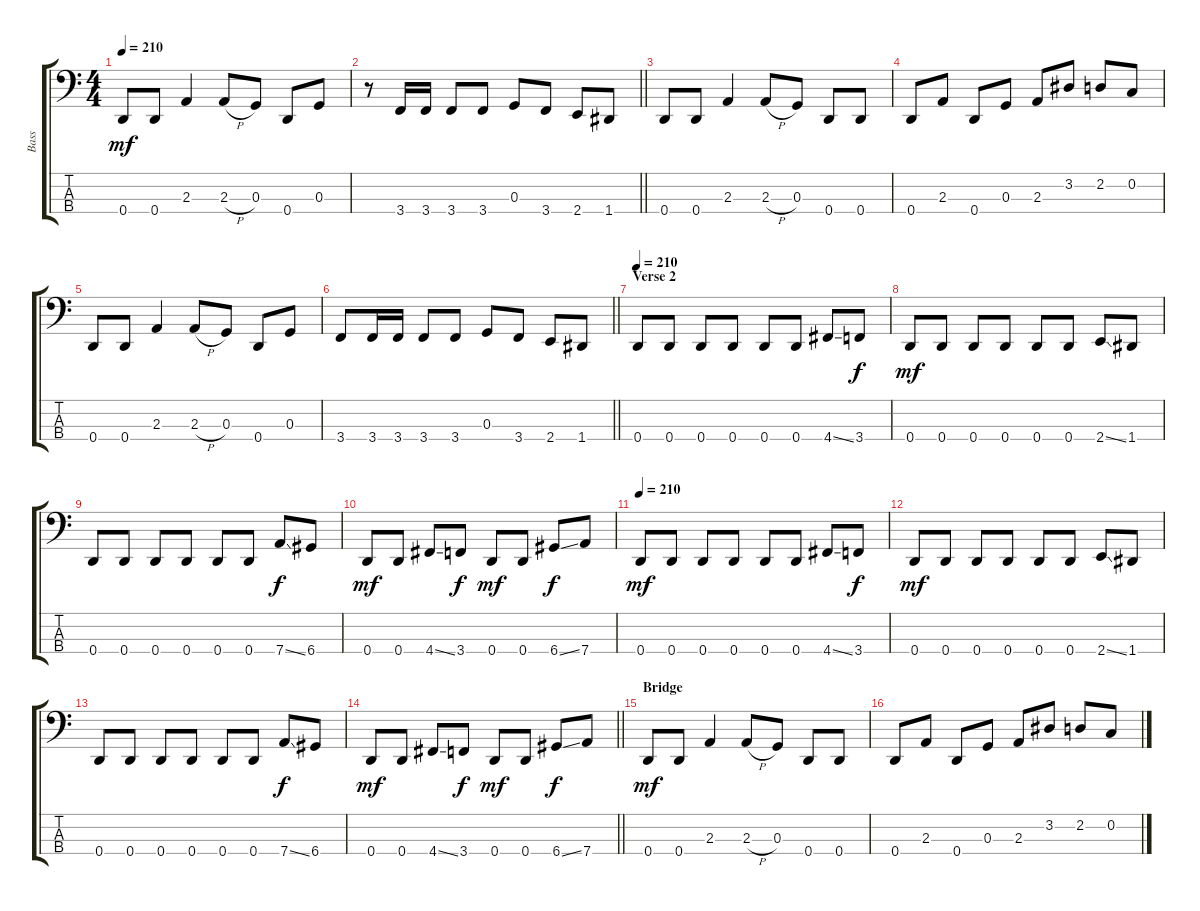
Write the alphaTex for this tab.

\track ("Bass" "Bass") {instrument electricbassfinger}
\staff {score tabs}
\tuning (F2 C2 G1 D1) {hide}
\ts (4 4)
\tempo 210
\clef f4
\ks c
0.4.8{dy mf} 0.4.8 2.3.4 2.3{h}.8 0.3.8 0.4.8 0.3.8 |
\barLineRight lightlight
r.8 3.4.16 3.4.16 3.4.8 3.4.8 0.3.8 3.4.8 2.4.8 1.4.8 |
0.4.8 0.4.8 2.3.4 2.3{h}.8 0.3.8 0.4.8 0.4.8 |
0.4.8 2.3.8 0.4.8 0.3.8 2.3.8 3.2.8 2.2.8 0.2.8 |
0.4.8 0.4.8 2.3.4 2.3{h}.8 0.3.8 0.4.8 0.3.8 |
\barLineRight lightlight
3.4.8 3.4.16 3.4.16 3.4.8 3.4.8 0.3.8 3.4.8 2.4.8 1.4.8 |
\section ("" "Verse 2")
\tempo 210
0.4.8 0.4.8 0.4.8 0.4.8 0.4.8 0.4.8 4.4{ss}.8 3.4.8{dy f} |
0.4.8{dy mf} 0.4.8 0.4.8 0.4.8 0.4.8 0.4.8 2.4{ss}.8 1.4.8 |
0.4.8 0.4.8 0.4.8 0.4.8 0.4.8 0.4.8 7.4{ss}.8{dy f} 6.4.8 |
0.4.8{dy mf} 0.4.8 4.4{ss}.8 3.4.8{dy f} 0.4.8{dy mf} 0.4.8 6.4{ss}.8{dy f} 7.4.8 |
\tempo 210
0.4.8{dy mf} 0.4.8 0.4.8 0.4.8 0.4.8 0.4.8 4.4{ss}.8 3.4.8{dy f} |
0.4.8{dy mf} 0.4.8 0.4.8 0.4.8 0.4.8 0.4.8 2.4{ss}.8 1.4.8 |
0.4.8 0.4.8 0.4.8 0.4.8 0.4.8 0.4.8 7.4{ss}.8{dy f} 6.4.8 |
\barLineRight lightlight
0.4.8{dy mf} 0.4.8 4.4{ss}.8 3.4.8{dy f} 0.4.8{dy mf} 0.4.8 6.4{ss}.8{dy f} 7.4.8 |
\section ("" "Bridge")
0.4.8{dy mf} 0.4.8 2.3.4 2.3{h}.8 0.3.8 0.4.8 0.4.8 |
0.4.8 2.3.8 0.4.8 0.3.8 2.3.8 3.2.8 2.2.8 0.2.8
